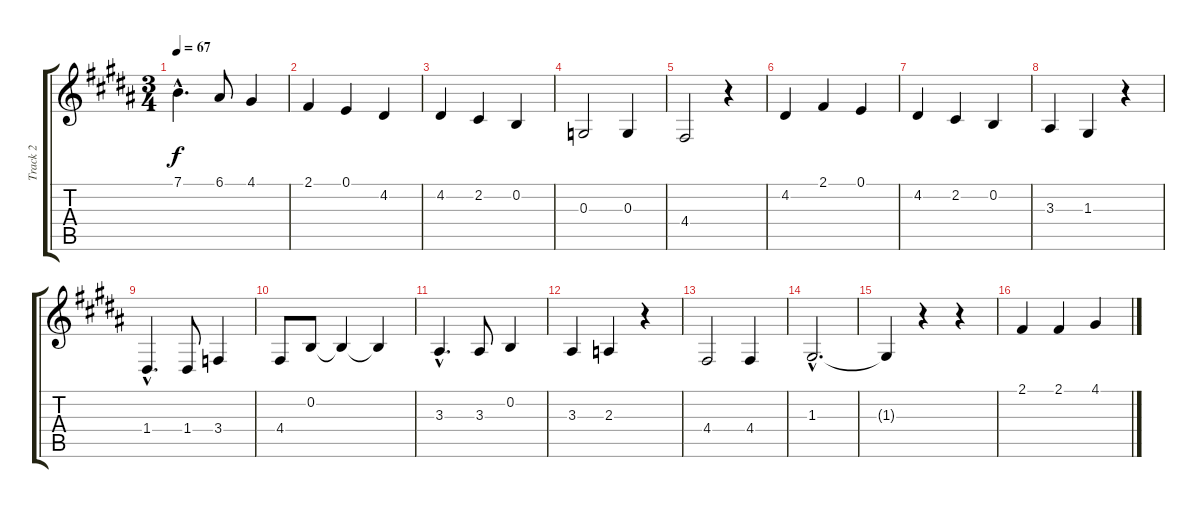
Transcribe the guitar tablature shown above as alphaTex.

\track ("Track 2" "Track 2") {instrument flute}
\staff {score tabs}
\tuning (E4 B3 G3 D3 A2 E2) {hide}
\ts (3 4)
\tempo 67
\clef g2
\ks b
7.1{hac}.4{d dy f} 6.1.8 4.1.4 |
2.1.4 0.1.4 4.2.4 |
4.2.4 2.2.4 0.2.4 |
0.3.2 0.3.4 |
4.4.2 r.4 |
4.2.4 2.1.4 0.1.4 |
4.2.4 2.2.4 0.2.4 |
3.3.4 1.3.4 r.4 |
1.4{hac}.4{d} 1.4.8 3.4.4 |
4.4.8 0.2.8 0.2{t}.4 0.2{t}.4 |
3.3{hac}.4{d} 3.3.8 0.2.4 |
3.3.4 2.3.4 r.4 |
4.4.2 4.4.4 |
1.3{hac}.2{d} |
1.3{t}.4 r.4 r.4 |
2.1.4 2.1.4 4.1.4
